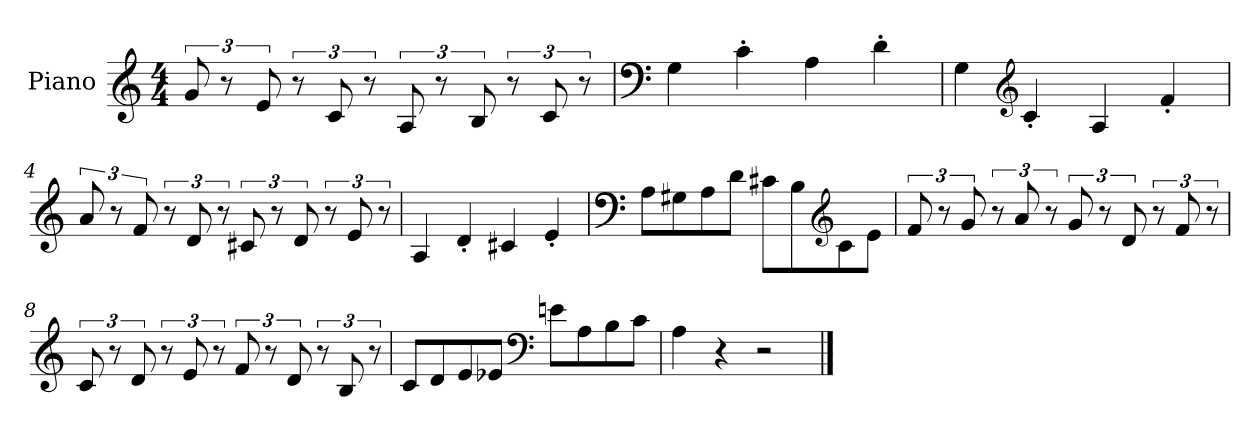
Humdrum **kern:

**kern
*part1
*staff1
*I"Piano
*I'Pno.
*clefG2
*k[]
*M4/4
*MM120
=1
12g/
12r
12e/
12r
12c/
12r
12A/
12r
12B/
12r
12c/
12r
=2
*clefF4
4G\
4c'\
4A\
4d'\
=3
4G\
*clefG2
4c'/
4A/
4f'/
=4
12a/
12r
12f/
12r
12d/
12r
12c#X/
12r
12d/
12r
12e/
12r
!!LO:LB:g=z
=5
4A/
4d'/
4c#X/
4e'/
=6
*clefF4
8A\L
8G#X\
8A\
8d\J
8c#X\L
8B\
*clefG2
8c#\
8e\J
=7
12f/
12r
12g/
12r
12a/
12r
12g/
12r
12d/
12r
12f/
12r
!!LO:LB:g=z
=8
12c/
12r
12d/
12r
12e/
12r
12f/
12r
12d/
12r
12B/
12r
=9
8c/L
8d/
8e/
8e-X/J
*clefF4
8en\L
8A\
8B\
8c\J
=10
4A\
4r
2r
==
*-
